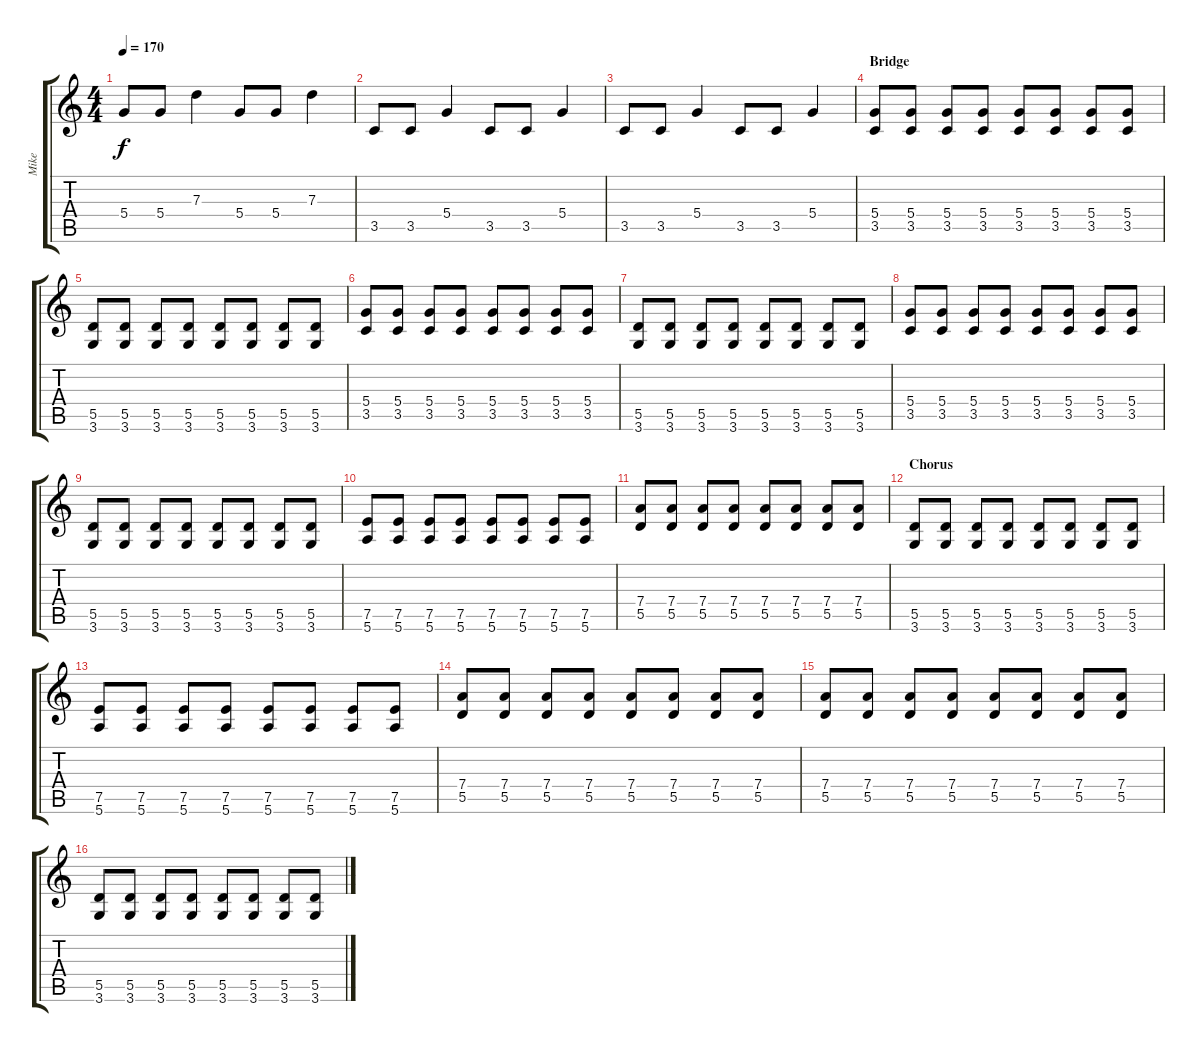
\track ("Mike" "Mike") {instrument distortionguitar}
\staff {score tabs}
\tuning (E4 B3 G3 D3 A2 E2) {hide}
\ts (4 4)
\tempo 170
\clef g2
\ks c
5.4.8{dy f} 5.4.8 7.3.4 5.4.8 5.4.8 7.3.4 |
3.5.8 3.5.8 5.4.4 3.5.8 3.5.8 5.4.4 |
3.5.8 3.5.8 5.4.4 3.5.8 3.5.8 5.4.4 |
\section ("" "Bridge")
(5.4 3.5).8 (5.4 3.5).8 (5.4 3.5).8 (5.4 3.5).8 (5.4 3.5).8 (5.4 3.5).8 (5.4 3.5).8 (5.4 3.5).8 |
(5.5 3.6).8 (5.5 3.6).8 (5.5 3.6).8 (5.5 3.6).8 (5.5 3.6).8 (5.5 3.6).8 (5.5 3.6).8 (5.5 3.6).8 |
(5.4 3.5).8 (5.4 3.5).8 (5.4 3.5).8 (5.4 3.5).8 (5.4 3.5).8 (5.4 3.5).8 (5.4 3.5).8 (5.4 3.5).8 |
(5.5 3.6).8 (5.5 3.6).8 (5.5 3.6).8 (5.5 3.6).8 (5.5 3.6).8 (5.5 3.6).8 (5.5 3.6).8 (5.5 3.6).8 |
(5.4 3.5).8 (5.4 3.5).8 (5.4 3.5).8 (5.4 3.5).8 (5.4 3.5).8 (5.4 3.5).8 (5.4 3.5).8 (5.4 3.5).8 |
(5.5 3.6).8 (5.5 3.6).8 (5.5 3.6).8 (5.5 3.6).8 (5.5 3.6).8 (5.5 3.6).8 (5.5 3.6).8 (5.5 3.6).8 |
(7.5 5.6).8 (7.5 5.6).8 (7.5 5.6).8 (7.5 5.6).8 (7.5 5.6).8 (7.5 5.6).8 (7.5 5.6).8 (7.5 5.6).8 |
(7.4 5.5).8 (7.4 5.5).8 (7.4 5.5).8 (7.4 5.5).8 (7.4 5.5).8 (7.4 5.5).8 (7.4 5.5).8 (7.4 5.5).8 |
\section ("" "Chorus")
(5.5 3.6).8 (5.5 3.6).8 (5.5 3.6).8 (5.5 3.6).8 (5.5 3.6).8 (5.5 3.6).8 (5.5 3.6).8 (5.5 3.6).8 |
(7.5 5.6).8 (7.5 5.6).8 (7.5 5.6).8 (7.5 5.6).8 (7.5 5.6).8 (7.5 5.6).8 (7.5 5.6).8 (7.5 5.6).8 |
(7.4 5.5).8 (7.4 5.5).8 (7.4 5.5).8 (7.4 5.5).8 (7.4 5.5).8 (7.4 5.5).8 (7.4 5.5).8 (7.4 5.5).8 |
(7.4 5.5).8 (7.4 5.5).8 (7.4 5.5).8 (7.4 5.5).8 (7.4 5.5).8 (7.4 5.5).8 (7.4 5.5).8 (7.4 5.5).8 |
(5.5 3.6).8 (5.5 3.6).8 (5.5 3.6).8 (5.5 3.6).8 (5.5 3.6).8 (5.5 3.6).8 (5.5 3.6).8 (5.5 3.6).8
